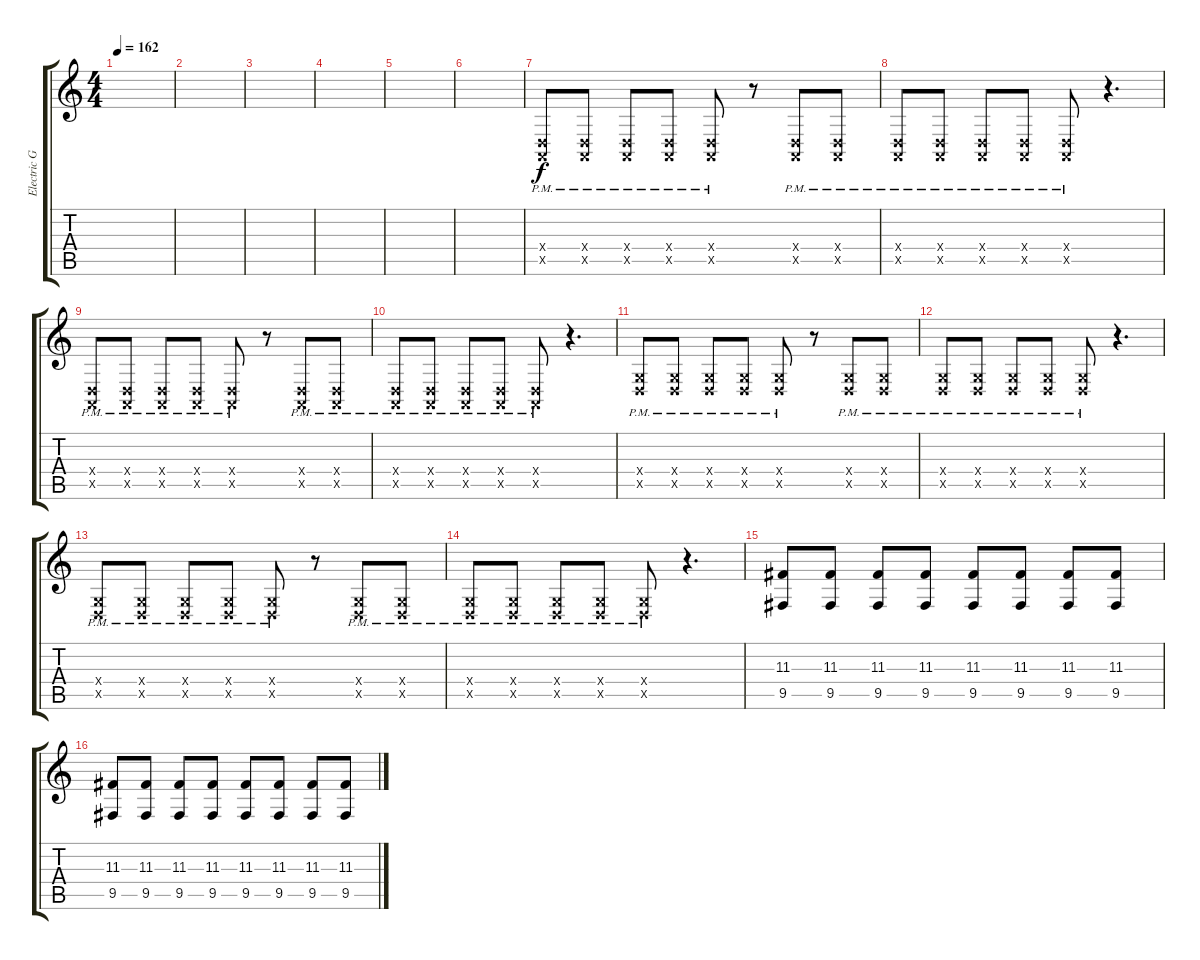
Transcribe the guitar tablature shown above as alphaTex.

\track ("Electric Guitar" "Electric G") {instrument lead2sawtooth}
\staff {score tabs}
\tuning (E4 B3 G3 D3 A2 E2) {hide}
\ts (4 4)
\tempo 162
\clef g2
\ks c
|
|
|
|
|
|
(0.4{pm x} 0.5{pm x}).8 (0.4{pm x} 0.5{pm x}).8 (0.4{pm x} 0.5{pm x}).8 (0.4{pm x} 0.5{pm x}).8 (0.4{pm x} 0.5{pm x}).8 r.8 (0.4{pm x} 0.5{pm x}).8 (0.4{pm x} 0.5{pm x}).8 |
(0.4{pm x} 0.5{pm x}).8 (0.4{pm x} 0.5{pm x}).8 (0.4{pm x} 0.5{pm x}).8 (0.4{pm x} 0.5{pm x}).8 (0.4{pm x} 0.5{pm x}).8 r.4{d} |
(0.4{pm x} 0.5{pm x}).8 (0.4{pm x} 0.5{pm x}).8 (0.4{pm x} 0.5{pm x}).8 (0.4{pm x} 0.5{pm x}).8 (0.4{pm x} 0.5{pm x}).8 r.8 (0.4{pm x} 0.5{pm x}).8 (0.4{pm x} 0.5{pm x}).8 |
(0.4{pm x} 0.5{pm x}).8 (0.4{pm x} 0.5{pm x}).8 (0.4{pm x} 0.5{pm x}).8 (0.4{pm x} 0.5{pm x}).8 (0.4{pm x} 0.5{pm x}).8 r.4{d} |
(5.4{pm x} 5.5{pm x}).8 (5.4{pm x} 5.5{pm x}).8 (5.4{pm x} 5.5{pm x}).8 (5.4{pm x} 5.5{pm x}).8 (5.4{pm x} 5.5{pm x}).8 r.8 (5.4{pm x} 5.5{pm x}).8 (5.4{pm x} 5.5{pm x}).8 |
(5.4{pm x} 5.5{pm x}).8 (5.4{pm x} 5.5{pm x}).8 (5.4{pm x} 5.5{pm x}).8 (5.4{pm x} 5.5{pm x}).8 (5.4{pm x} 5.5{pm x}).8 r.4{d} |
(5.4{pm x} 5.5{pm x}).8 (5.4{pm x} 5.5{pm x}).8 (5.4{pm x} 5.5{pm x}).8 (5.4{pm x} 5.5{pm x}).8 (5.4{pm x} 5.5{pm x}).8 r.8 (5.4{pm x} 5.5{pm x}).8 (5.4{pm x} 5.5{pm x}).8 |
(5.4{pm x} 5.5{pm x}).8 (5.4{pm x} 5.5{pm x}).8 (5.4{pm x} 5.5{pm x}).8 (5.4{pm x} 5.5{pm x}).8 (5.4{pm x} 5.5{pm x}).8 r.4{d} |
(11.3 9.5).8 (11.3 9.5).8 (11.3 9.5).8 (11.3 9.5).8 (11.3 9.5).8 (11.3 9.5).8 (11.3 9.5).8 (11.3 9.5).8 |
(11.3 9.5).8 (11.3 9.5).8 (11.3 9.5).8 (11.3 9.5).8 (11.3 9.5).8 (11.3 9.5).8 (11.3 9.5).8 (11.3{ss} 9.5{ss}).8
